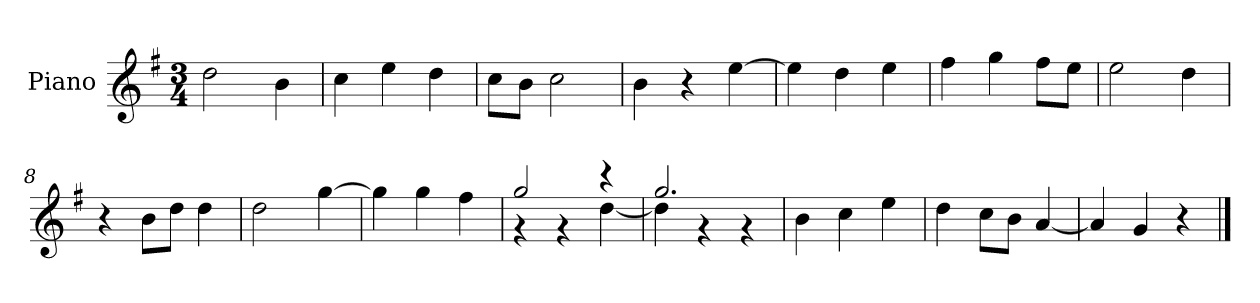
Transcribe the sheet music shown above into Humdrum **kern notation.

**kern
*part1
*staff1
*I"Piano
*I'P-no
*clefG2
*k[f#]
*M3/4
*MM177
=1
2dd\
4b\
=2
4cc\
4ee\
4dd\
=3
8cc\L
8b\J
2cc\
=4
4b\
4r
[4ee\
=5
4ee\]
4dd\
4ee\
=6
4ff#\
4gg\
8ff#\L
8ee\J
=7
2ee\
4dd\
=8
4r
8b\L
8dd\J
4dd\
=9
2dd\
[4gg\
=10
4gg\]
4gg\
4ff#\
=11
*^
2gg/	4r
.	4r
4r	[4dd\
!!LO:LB:g=z	!!
=12	=12
2.gg/	4dd\]
.	4r
.	4r
*v	*v
=13
4b\
4cc\
4ee\
=14
4dd\
8cc\L
8b\J
[4a/
=15
4a/]
4g/
4r
==
*-
